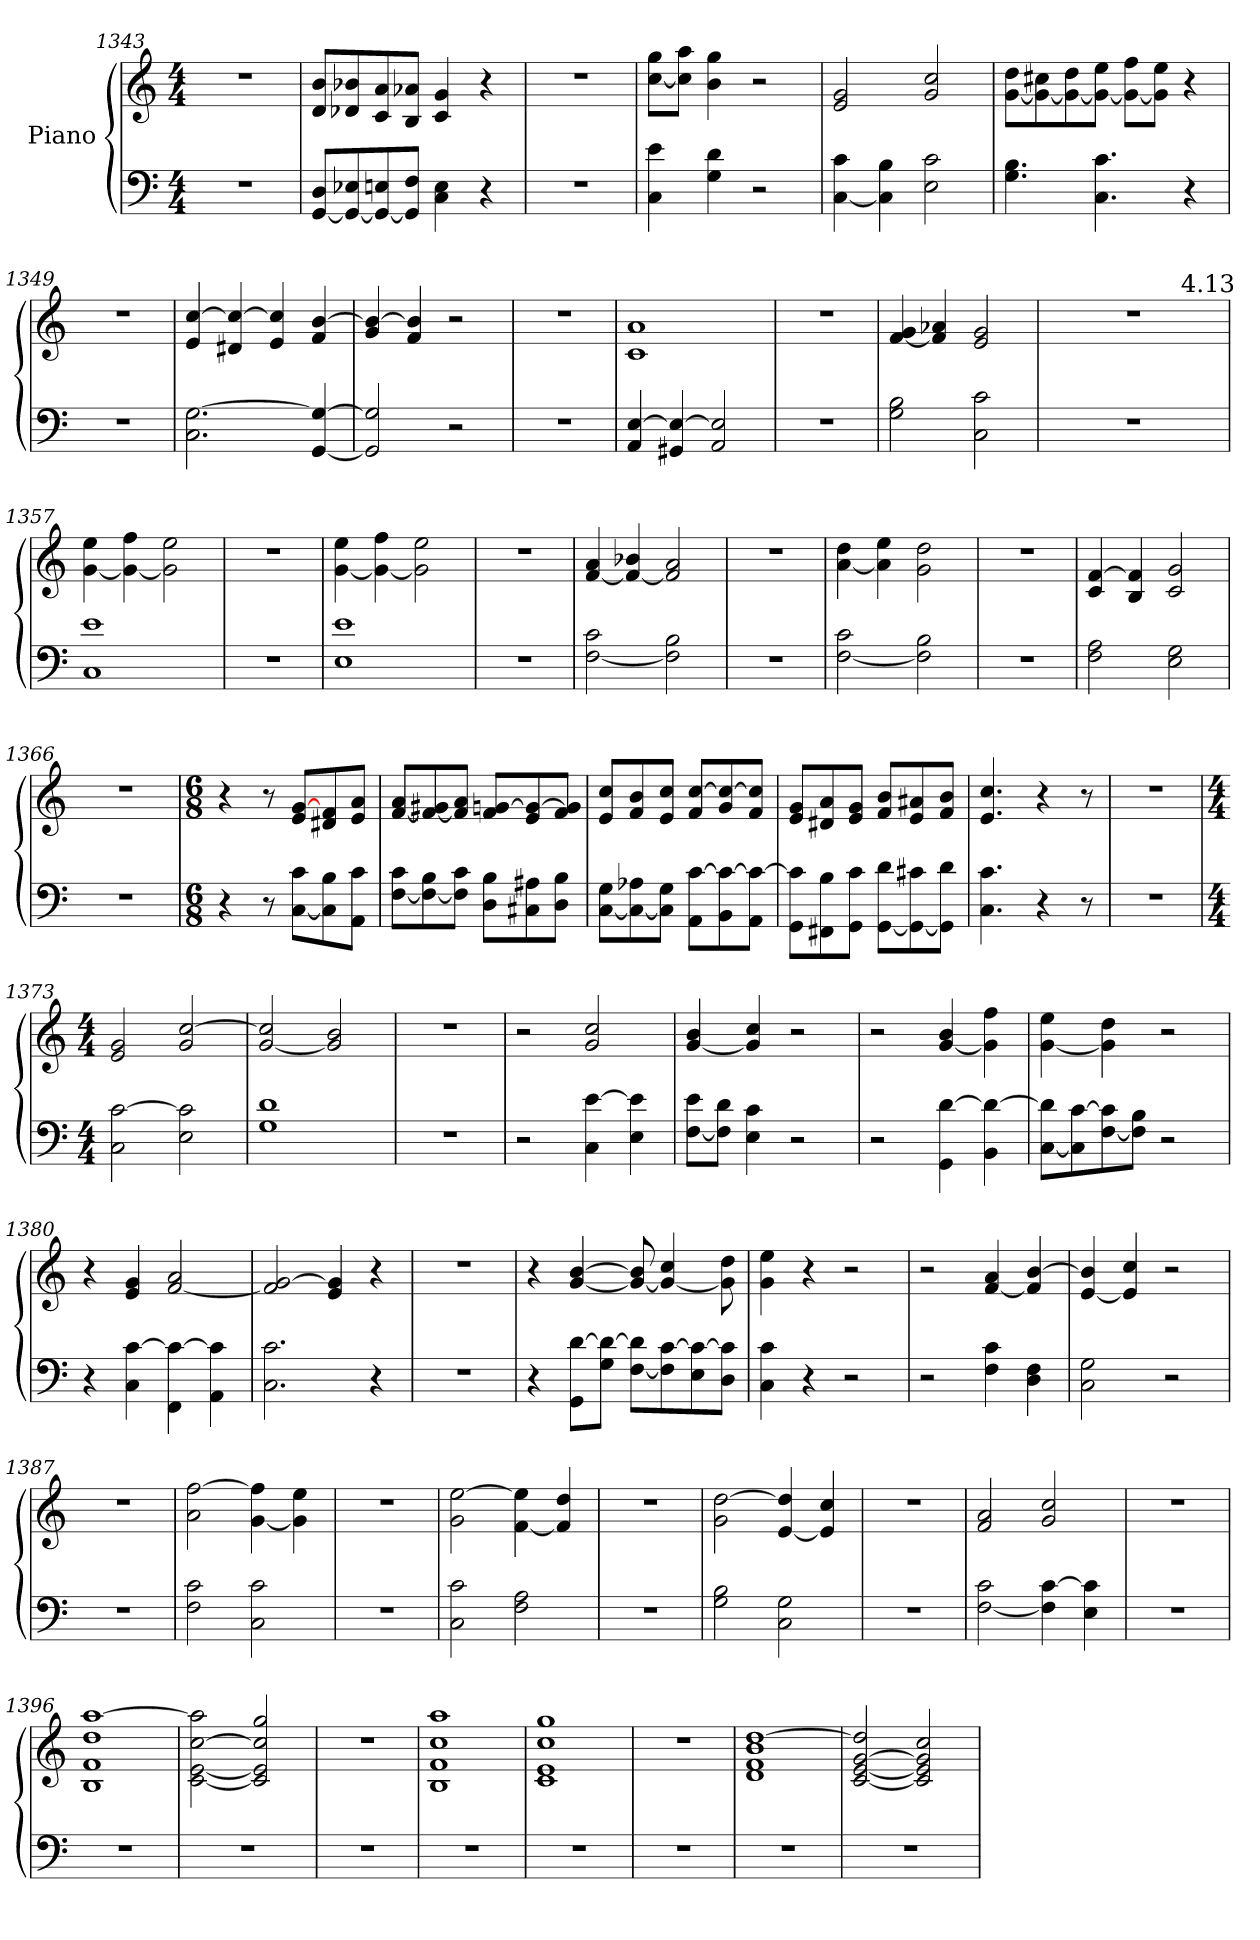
**kern	**kern
*part1	*part1
*staff2	*staff1
*I"Piano	*
*clefF4	*clefG2
*k[]	*k[]
*C:	*C:
*M4/4	*M4/4
=1343	=1343
1r	1r
=1344	=1344
[8GG/ 8D/L	8d/ 8b/L
8GG/_ 8E-X/	8d-X/ 8b-X/
8GG/_ 8En/	8c/ 8a/
8GG/] 8F/J	8B/ 8a-X/J
4C\ 4E\	4c/ 4g/
4r	4r
=1345	=1345
1r	1r
=1346	=1346
4C\ 4e\	[8cc\ 8gg\L
.	8cc\] 8aa\J
4G\ 4d\	4b\ 4gg\
2r	2r
!!LO:LB:g=z
=1347	=1347
[4C\ 4c\	2e/ 2g/
4C\] 4B\	.
2E\ 2c\	2g/ 2cc/
=1348	=1348
4.G\ 4.B\	[8g\ 8dd\L
.	8g\_ 8cc#X\
.	8g\_ 8dd\
4.C\ 4.c\	8g\_ 8ee\J
.	8g\_ 8ff\L
.	8g\] 8ee\J
4r	4r
=1349	=1349
1r	1r
=1350	=1350
2.C\ [2.G\	4e/ [4cc/
.	4d#X/ 4cc/_
.	4e/ 4cc/]
[4GG/ 4G/_	4f/ [4b/
=1351	=1351
2GG/] 2G/]	4g/ 4b/_
.	4f/ 4b/]
2r	2r
=1352	=1352
1r	1r
!!LO:LB:g=z
=1353	=1353
4AA/ [4E/	1c 1a
4GG#X/ 4E/_	.
2AA/ 2E/]	.
=1354	=1354
1r	1r
=1355	=1355
2G\ 2B\	[4f/ 4g/
.	4f/] 4a-X/
2C\ 2c\	2e/ 2g/
=1356	=1356
*	*^
1r	1r	3%2ryy
.	.	6ryy
.	.	12ryy
.	.	96ryy
!	!	!LO:TX:a:t=4.13
.	.	24..ryy
*	*v	*v
=1357	=1357
1C 1e	[4g\ 4ee\
.	4g\_ 4ff\
.	2g\] 2ee\
=1358	=1358
1r	1r
=1359	=1359
1E 1e	[4g\ 4ee\
.	4g\_ 4ff\
.	2g\] 2ee\
!!LO:LB:g=z
=1360	=1360
1r	1r
=1361	=1361
[2F\ 2c\	[4f/ 4a/
.	4f/_ 4b-X/
2F\] 2B\	2f/] 2a/
=1362	=1362
1r	1r
=1363	=1363
[2F\ 2c\	[4a\ 4dd\
.	4a\] 4ee\
2F\] 2B\	2g\ 2dd\
=1364	=1364
1r	1r
=1365	=1365
2F\ 2A\	4c/ [4f/
.	4B/ 4f/]
2E\ 2G\	2c/ 2g/
=1366	=1366
1r	1r
!!LO:LB:g=z
=1367	=1367
*M6/8	*M6/8
4r	4r
8r	8r
[8C\ 8c\L	8e/ [8g/L
8C\] 8B\	8d#X/ 8f/
8AA\ 8c\J	8e/ 8a/J
=1368	=1368
[8F\ 8c\L	[8f/ 8a/L
8F\_ 8B\	8f/_ 8g#X/
8F\] 8c\J	8f/] 8a/J
8D\ 8B\L	8f/ [8gn/L
8C#X\ 8A#X\	8e/ 8g/_
8D\ 8B\J	8f/ 8g/]J
=1369	=1369
[8C\ 8G\L	8e/ 8cc/L
8C\_ 8A-X\	8f/ 8b/
8C\] 8G\J	8e/ 8cc/J
8AA\ [8c\L	8f/ [8cc/L
8BB\ 8c\_	8g/ 8cc/_
8AA\ 8c\_J	8f/ 8cc/]J
=1370	=1370
8GG\ 8c\]L	8e/ 8g/L
8FF#X\ 8B\	8d#X/ 8a/
8GG\ 8c\J	8e/ 8g/J
[8GG\ 8d\L	8f/ 8b/L
8GG\_ 8c#X\	8e/ 8a#X/
8GG\] 8d\J	8f/ 8b/J
!!LO:PB:g=z
=1371	=1371
4.C\ 4.c\	4.e/ 4.cc/
4r	4r
8r	8r
=1372	=1372
2.r	2.r
=1373	=1373
*M4/4	*M4/4
2C\ [2c\	2e/ 2g/
2E\ 2c\]	2g/ [2cc/
=1374	=1374
1G 1d	[2g/ 2cc/]
.	2g/] 2b/
=1375	=1375
1r	1r
=1376	=1376
2r	2r
4C\ [4e\	2g/ 2cc/
4E\ 4e\]	.
=1377	=1377
[8F\ 8e\L	[4g/ 4b/
8F\] 8d\J	.
4E\ 4c\	4g/] 4cc/
2r	2r
!!LO:LB:g=z
=1378	=1378
2r	2r
4GG\ [4d\	[4g/ 4b/
4BB\ 4d\_	4g\] 4ff\
=1379	=1379
[8C\ 8d\]L	[4g\ 4ee\
8C\] [8c\	.
[8F\ 8c\]	4g\] 4dd\
8F\] 8B\J	.
2r	2r
=1380	=1380
4r	4r
4C\ [4c\	4e/ 4g/
4FF\ 4c\_	[2f/ 2a/
4AA\ 4c\]	.
=1381	=1381
2.C\ 2.c\	2f/] [2g/
.	4e/ 4g/]
4r	4r
=1382	=1382
1r	1r
!!LO:LB:g=z
=1383	=1383
4r	4r
8GG\ [8d\L	[4g/ [4b/
8G\ 8d\_J	.
[8F\ 8d\]L	8g/_ 8b/]
8F\] [8c\	4g/_ 4cc/
8E\ 8c\_	.
8D\ 8c\]J	8g\] 8dd\
=1384	=1384
4C\ 4c\	4g\ 4ee\
4r	4r
2r	2r
=1385	=1385
2r	2r
4F\ 4c\	[4f/ 4a/
4D\ 4F\	4f/] [4b/
=1386	=1386
2C\ 2G\	[4e/ 4b/]
.	4e/] 4cc/
2r	2r
=1387	=1387
1r	1r
!!LO:LB:g=z
=1388	=1388
2F\ 2c\	2a\ [2ff\
2C\ 2c\	[4g\ 4ff\]
.	4g\] 4ee\
=1389	=1389
1r	1r
=1390	=1390
2C\ 2c\	2g\ [2ee\
2F\ 2A\	[4f\ 4ee\]
.	4f/] 4dd/
=1391	=1391
1r	1r
=1392	=1392
2G\ 2B\	2g\ [2dd\
2C\ 2G\	[4e/ 4dd/]
.	4e/] 4cc/
=1393	=1393
1r	1r
=1394	=1394
[2F\ 2c\	2f/ 2a/
4F\] [4c\	2g/ 2cc/
4E\ 4c\]	.
!!LO:LB:g=z
=1395	=1395
1r	1r
=1396	=1396
1r	1B 1f 1dd [1aa
=1397	=1397
1r	[2c\ [2e\ [2cc\ 2aa\]
.	2c/] 2e/] 2cc/] 2gg/
=1398	=1398
1r	1r
=1399	=1399
1r	1B 1f 1cc 1aa
=1400	=1400
1r	1c 1e 1cc 1gg
=1401	=1401
1r	1r
=1402	=1402
1r	1d 1f 1b [1dd
!!LO:PB:g=z
=1403	=1403
1r	[2c/ [2e/ [2g/ 2dd/]
.	2c/] 2e/] 2g/] 2cc/
=	=
*-	*-
